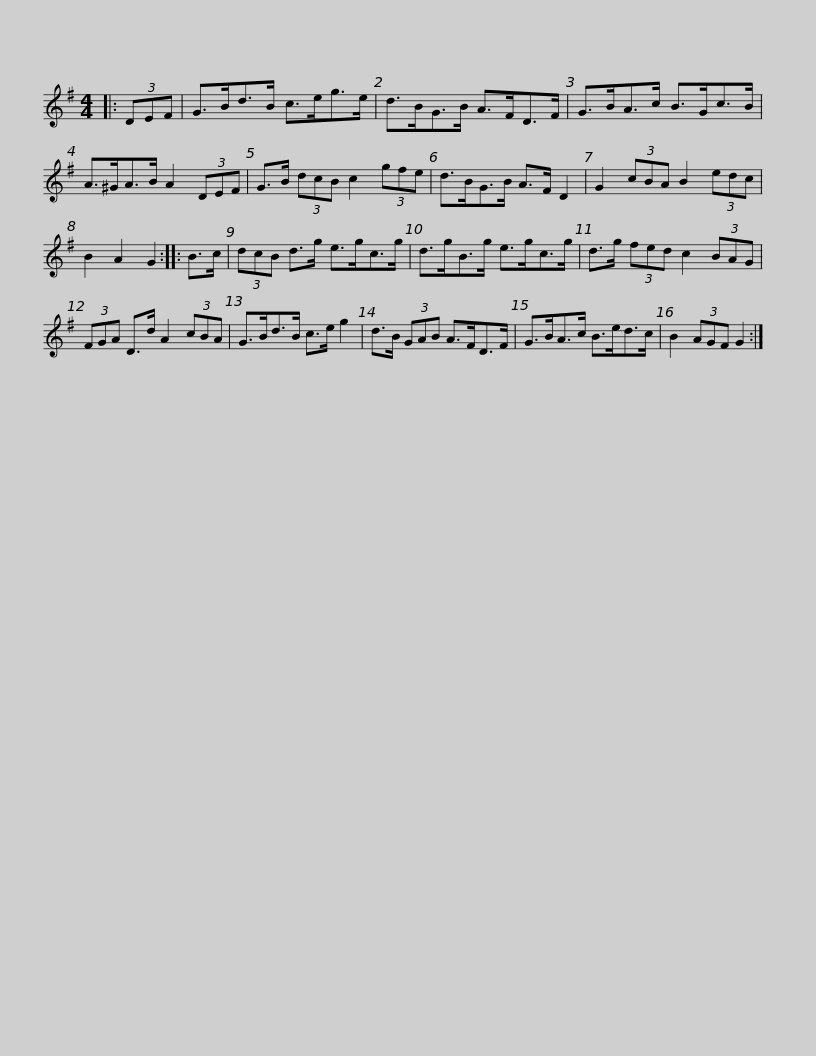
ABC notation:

X:1
L:1/8
M:4/4
I:linebreak $
K:G
V:1 treble
V:1
|: (3DEF | G>Bd>B c>eg>e | d>BG>B A>FD>F | G>BA>c B>Gc>B | A>^GA>B A2 (3DEF |$ %5
 G>B (3dcB c2 (3gfe | d>BG>B A>F D2 | G2 (3cBA B2 (3edc | B2 A2 G2 :: B>c | %10
 (3dcB d>g e>gc>g |$ d>gB>g e>gc>g | d>g (3fed c2 (3BAG | (3FGA D>d A2 (3cBA | G>Bd>B c>e g2 | %15
 d>B (3GAB A>FD>F |$ G>BA>c B>ed>c | B2 (3AGF G2 :| %18
